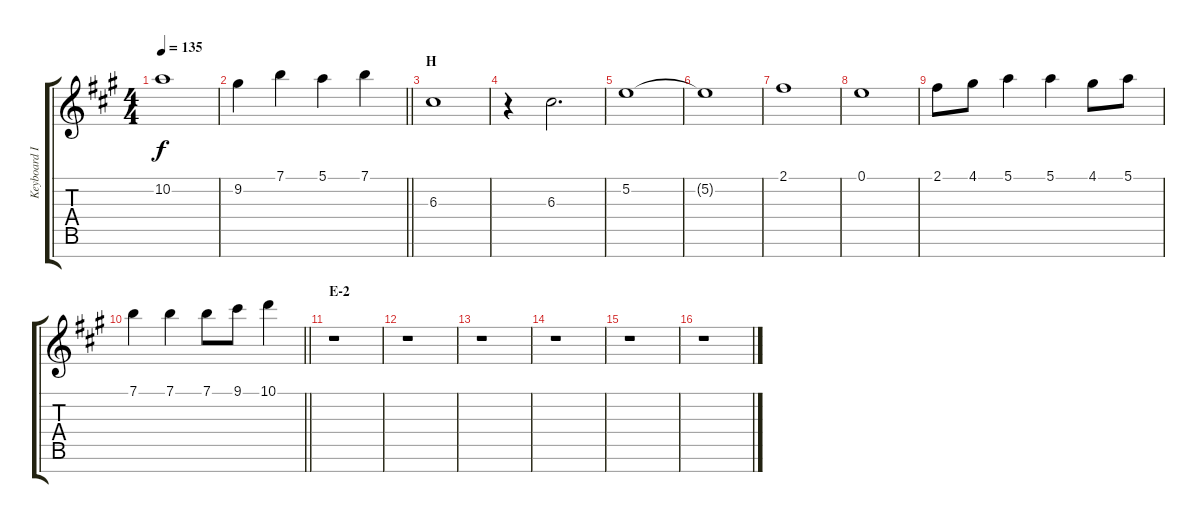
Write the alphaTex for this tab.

\track ("Keyboard I" "Keyboard I") {instrument lead2sawtooth}
\staff {score tabs}
\tuning (E5 B4 G4 D4 A3 E3 B2) {hide}
\ts (4 4)
\tempo 135
\clef g2
\ks a
10.2.1{dy f} |
\barLineRight lightlight
9.2.4 7.1.4 5.1.4 7.1.4 |
\section ("" "H")
6.3.1 |
r.4 6.3.2{d} |
5.2.1 |
5.2{t}.1 |
2.1.1 |
0.1.1 |
2.1.8 4.1.8 5.1.4 5.1.4 4.1.8 5.1.8 |
\barLineRight lightlight
7.1.4 7.1.4 7.1.8 9.1.8 10.1.4 |
\section ("" "E-2")
r.1 |
r.1 |
r.1 |
r.1 |
r.1 |
r.1
